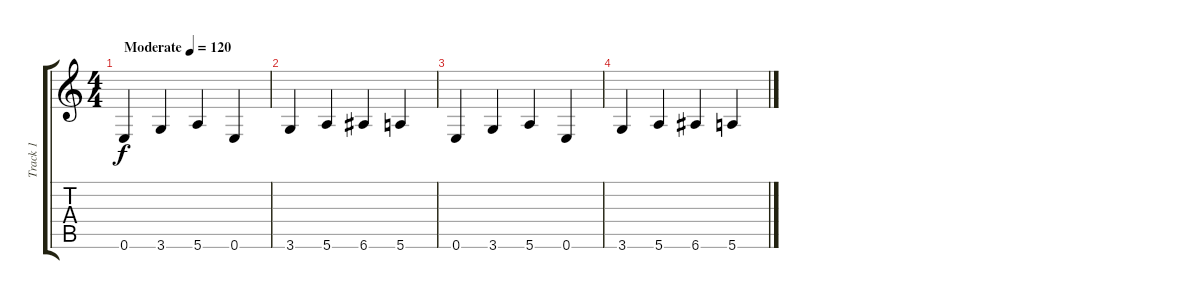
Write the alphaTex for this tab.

\track ("Track 1" "Track 1") {instrument acousticguitarsteel}
\staff {score tabs}
\tuning (E4 B3 G3 D3 A2 E2) {hide}
\ts (4 4)
\tempo (120 "Moderate")
\clef g2
\ks c
0.6.4{dy f instrument acousticguitarsteel} 3.6.4 5.6.4 0.6.4 |
3.6.4 5.6.4 6.6.4 5.6.4 |
0.6.4 3.6.4 5.6.4 0.6.4 |
3.6.4 5.6.4 6.6.4 5.6.4
